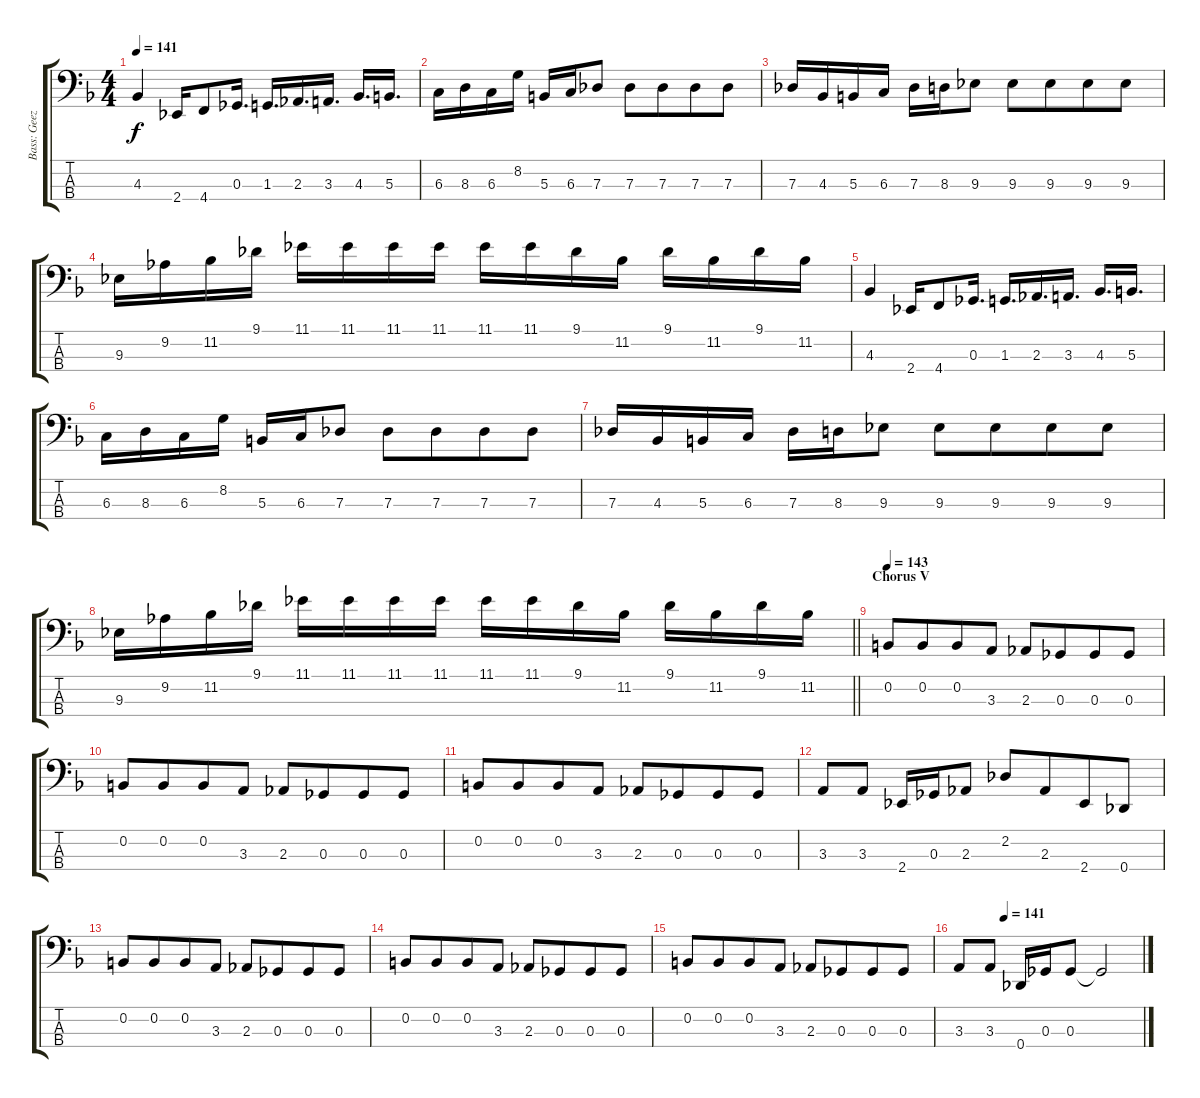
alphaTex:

\track ("Bass: Geezer" "Bass: Geez") {instrument electricbassfinger}
\staff {score tabs}
\tuning (E2 B1 Gb1 Db1) {hide}
\ts (4 4)
\tempo 141
\clef f4
\ks f
4.3.4{dy f} 2.4.16 4.4.8 0.3.16{d} 1.3.16{d} 2.3.16{d} 3.3.16{d} 4.3.16{d} 5.3.16{d} |
6.3.16 8.3.16 6.3.16 8.2.16 5.3.16 6.3.16 7.3.8 7.3.8 7.3.8{beam merge} 7.3.8 7.3.8 |
7.3.16 4.3.16 5.3.16 6.3.16 7.3.16 8.3.16 9.3.8 9.3.8 9.3.8{beam merge} 9.3.8 9.3.8 |
9.3.16 9.2.16 11.2.16 9.1.16 11.1.16 11.1.16 11.1.16 11.1.16 11.1.16 11.1.16 9.1.16 11.2.16 9.1.16 11.2.16 9.1.16 11.2.16 |
4.3.4 2.4.16 4.4.8 0.3.16{d} 1.3.16{d} 2.3.16{d} 3.3.16{d} 4.3.16{d} 5.3.16{d} |
6.3.16 8.3.16 6.3.16 8.2.16 5.3.16 6.3.16 7.3.8 7.3.8 7.3.8{beam merge} 7.3.8 7.3.8 |
7.3.16 4.3.16 5.3.16 6.3.16 7.3.16 8.3.16 9.3.8 9.3.8 9.3.8{beam merge} 9.3.8 9.3.8 |
\barLineRight lightlight
9.3.16 9.2.16 11.2.16 9.1.16 11.1.16 11.1.16 11.1.16 11.1.16 11.1.16 11.1.16 9.1.16 11.2.16 9.1.16 11.2.16 9.1.16 11.2.16 |
\section ("" "Chorus V")
\tempo 143
0.2.8 0.2.8{beam merge} 0.2.8 3.3.8 2.3.8 0.3.8{beam merge} 0.3.8 0.3.8 |
0.2.8 0.2.8{beam merge} 0.2.8 3.3.8 2.3.8 0.3.8{beam merge} 0.3.8 0.3.8 |
0.2.8 0.2.8{beam merge} 0.2.8 3.3.8 2.3.8 0.3.8{beam merge} 0.3.8 0.3.8 |
3.3.8 3.3.8 2.4.16 0.3.16 2.3.8 2.2.8 2.3.8{beam merge} 2.4.8 0.4.8 |
0.2.8 0.2.8{beam merge} 0.2.8 3.3.8 2.3.8 0.3.8{beam merge} 0.3.8 0.3.8 |
0.2.8 0.2.8{beam merge} 0.2.8 3.3.8 2.3.8 0.3.8{beam merge} 0.3.8 0.3.8 |
0.2.8 0.2.8{beam merge} 0.2.8 3.3.8 2.3.8 0.3.8{beam merge} 0.3.8 0.3.8 |
\tempo (141 0.25)
3.3.8 3.3.8 0.4.16 0.3.16 0.3.8 0.3{t}.2
